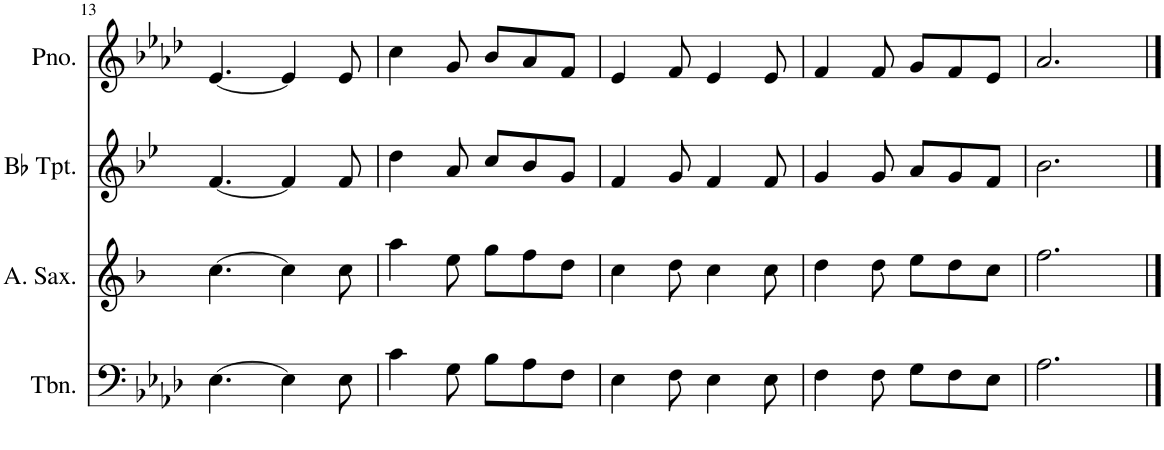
**kern	**kern	**kern	**kern
*part4	*part3	*part2	*part1
*staff4	*staff3	*staff2	*staff1
*I"Trombone	*I"Alto Saxophone	*I"Bb Trumpet	*I"Piano
*I'Tbn.	*I'A. Sax.	*I'Bb Tpt.	*I'Pno.
!!LO:PB:g=z
*clefF4	*clefG2	*clefG2	*clefG2
*	*Trd5c9	*Trd1c2	*
*k[b-e-a-d-]	*k[b-]	*k[b-e-]	*k[b-e-a-d-]
*M6/8	*M6/8	*M6/8	*M6/8
=13	=13	=13	=13
[4.E-\	[4.cc\	[4.f/	[4.e-/
4E-\]	4cc\]	4f/]	4e-/]
8E-\	8cc\	8f/	8e-/
=14	=14	=14	=14
4c\	4aa\	4dd\	4cc\
8G\	8ee\	8a/	8g/
8B-\L	8gg\L	8cc/L	8b-/L
8A-\	8ff\	8b-/	8a-/
8F\J	8dd\J	8g/J	8f/J
=15	=15	=15	=15
4E-\	4cc\	4f/	4e-/
8F\	8dd\	8g/	8f/
4E-\	4cc\	4f/	4e-/
8E-\	8cc\	8f/	8e-/
=16	=16	=16	=16
4F\	4dd\	4g/	4f/
8F\	8dd\	8g/	8f/
8G\L	8ee\L	8a/L	8g/L
8F\	8dd\	8g/	8f/
8E-\J	8cc\J	8f/J	8e-/J
=17	=17	=17	=17
2.A-\	2.ff\	2.b-\	2.a-/
==	==	==	==
*-	*-	*-	*-
